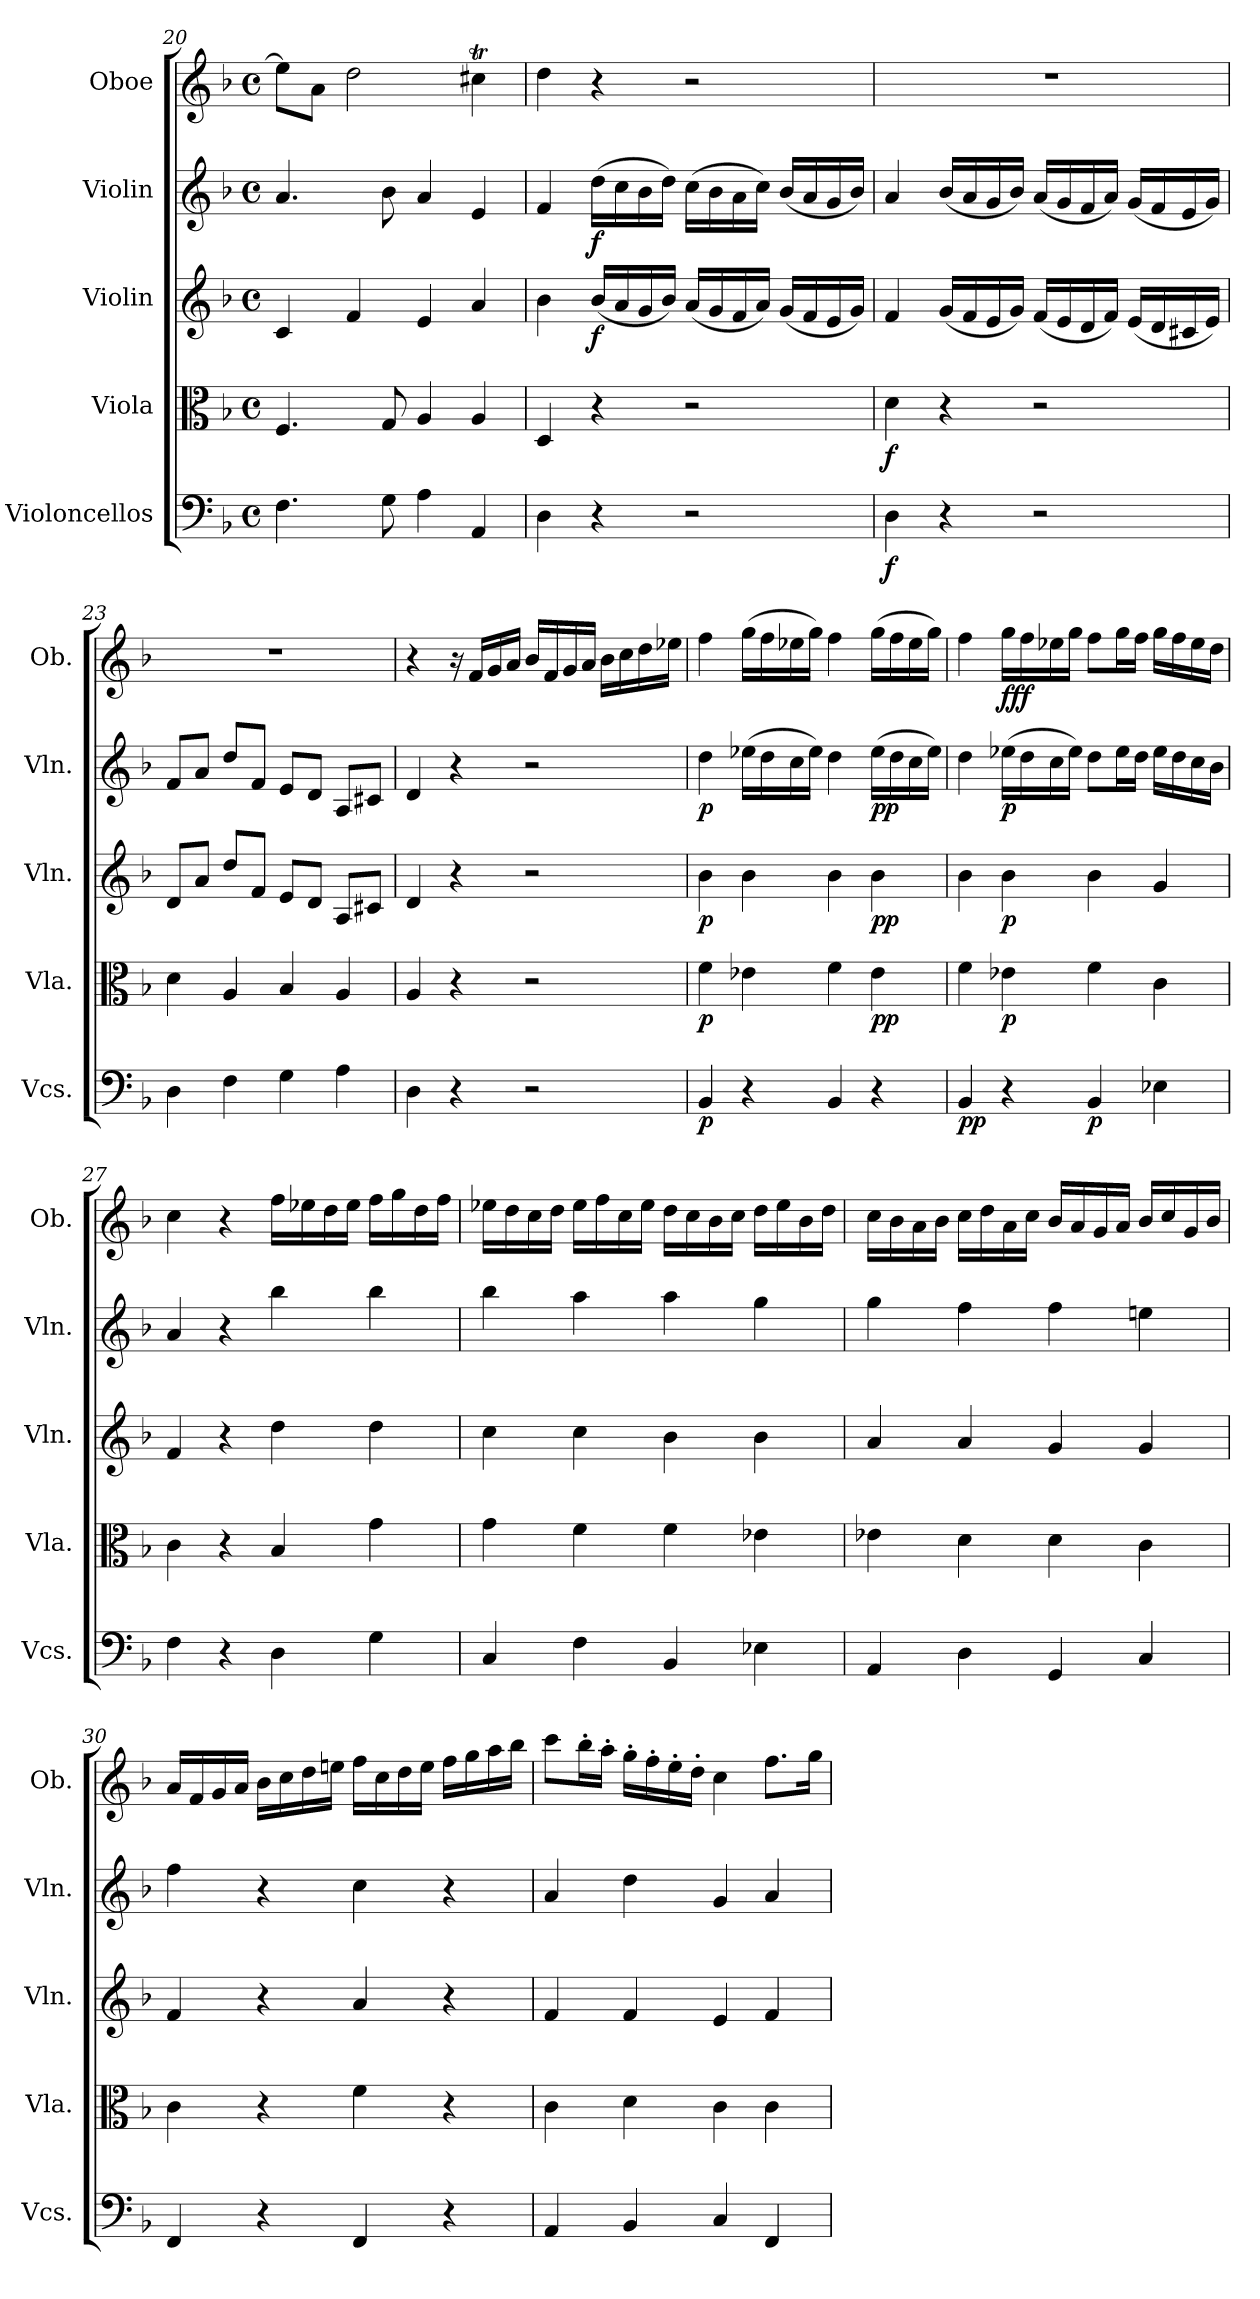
**kern	**dynam	**kern	**dynam	**kern	**dynam	**kern	**dynam	**kern	**dynam
*part5	*part5	*part4	*part4	*part3	*part3	*part2	*part2	*part1	*part1
*staff5	*staff5	*staff4	*staff4	*staff3	*staff3	*staff2	*staff2	*staff1	*staff1
*I"Violoncellos	*	*I"Viola	*	*I"Violin	*	*I"Violin	*	*I"Oboe	*
*I'Vcs.	*	*I'Vla.	*	*I'Vln.	*	*I'Vln.	*	*I'Ob.	*
*clefF4	*	*clefC3	*	*clefG2	*	*clefG2	*	*clefG2	*
*k[b-]	*	*k[b-]	*	*k[b-]	*	*k[b-]	*	*k[b-]	*
*M4/4	*	*M4/4	*	*M4/4	*	*M4/4	*	*M4/4	*
*met(c)	*	*met(c)	*	*met(c)	*	*met(c)	*	*met(c)	*
=20	=20	=20	=20	=20	=20	=20	=20	=20	=20
4.F\	.	4.F/	.	4c/	.	4.a/	.	8ee\L]	.
.	.	.	.	.	.	.	.	8a\J	.
!	!	!	!	!	!	!	!	!LO:N:head=open	!
.	.	.	.	4f/	.	.	.	2dd\	.
8G\	.	8G/	.	.	.	8b-\	.	.	.
4A\	.	4A/	.	4e/	.	4a/	.	.	.
4AA/	.	4A/	.	4a/	.	4e/	.	4cc#Xt\	.
=21	=21	=21	=21	=21	=21	=21	=21	=21	=21
4D\	.	4D/	.	4b-\	.	4f/	.	4dd\	.
!	!	!	!	!	!LO:DY:b	!	!LO:DY:b	!	!
4r	.	4r	.	(<16b-/LL	f	(>16dd\LL	f	4r	.
.	.	.	.	16a/	.	16cc\	.	.	.
.	.	.	.	16g/	.	16b-\	.	.	.
.	.	.	.	16b-/JJ)	.	16dd\JJ)	.	.	.
2r	.	2r	.	(<16a/LL	.	(>16cc\LL	.	2r	.
.	.	.	.	16g/	.	16b-\	.	.	.
.	.	.	.	16f/	.	16a\	.	.	.
.	.	.	.	16a/JJ)	.	16cc\JJ)	.	.	.
.	.	.	.	(<16g/LL	.	(<16b-/LL	.	.	.
.	.	.	.	16f/	.	16a/	.	.	.
.	.	.	.	16e/	.	16g/	.	.	.
.	.	.	.	16g/JJ)	.	16b-/JJ)	.	.	.
!!LO:PB:g=z
=22	=22	=22	=22	=22	=22	=22	=22	=22	=22
!	!LO:DY:b	!	!LO:DY:b	!	!	!	!	!	!
4D\	f	4d\	f	4f/	.	4a/	.	1r	.
4r	.	4r	.	(<16g/LL	.	(<16b-/LL	.	.	.
.	.	.	.	16f/	.	16a/	.	.	.
.	.	.	.	16e/	.	16g/	.	.	.
.	.	.	.	16g/JJ)	.	16b-/JJ)	.	.	.
2r	.	2r	.	(<16f/LL	.	(<16a/LL	.	.	.
.	.	.	.	16e/	.	16g/	.	.	.
.	.	.	.	16d/	.	16f/	.	.	.
.	.	.	.	16f/JJ)	.	16a/JJ)	.	.	.
.	.	.	.	(<16e/LL	.	(<16g/LL	.	.	.
.	.	.	.	16d/	.	16f/	.	.	.
.	.	.	.	16c#X/	.	16e/	.	.	.
.	.	.	.	16e/JJ)	.	16g/JJ)	.	.	.
=23	=23	=23	=23	=23	=23	=23	=23	=23	=23
4D\	.	4d\	.	8d/L	.	8f/L	.	1r	.
.	.	.	.	8a/J	.	8a/J	.	.	.
4F\	.	4A/	.	8dd/L	.	8dd/L	.	.	.
.	.	.	.	8f/J	.	8f/J	.	.	.
4G\	.	4B-/	.	8e/L	.	8e/L	.	.	.
.	.	.	.	8d/J	.	8d/J	.	.	.
4A\	.	4A/	.	8A/L	.	8A/L	.	.	.
.	.	.	.	8c#X/J	.	8c#X/J	.	.	.
=24	=24	=24	=24	=24	=24	=24	=24	=24	=24
4D\	.	4A/	.	4d/	.	4d/	.	4r	.
4r	.	4r	.	4r	.	4r	.	16r	.
.	.	.	.	.	.	.	.	16f/LL	.
.	.	.	.	.	.	.	.	16g/	.
.	.	.	.	.	.	.	.	16a/JJ	.
2r	.	2r	.	2r	.	2r	.	16b-/LL	.
.	.	.	.	.	.	.	.	16f/	.
.	.	.	.	.	.	.	.	16g/	.
.	.	.	.	.	.	.	.	16a/JJ	.
.	.	.	.	.	.	.	.	16b-\LL	.
.	.	.	.	.	.	.	.	16cc\	.
.	.	.	.	.	.	.	.	16dd\	.
.	.	.	.	.	.	.	.	16ee-X\JJ	.
!!LO:LB:g=z
=25	=25	=25	=25	=25	=25	=25	=25	=25	=25
!	!LO:DY:b	!	!LO:DY:b	!	!LO:DY:b	!	!LO:DY:b	!	!
4BB-/	p	4f\	p	4b-\	p	4dd\	p	4ff\	.
4r	.	4e-X\	.	4b-\	.	(>16ee-X\LL	.	(>16gg\LL	.
.	.	.	.	.	.	16dd\	.	16ff\	.
.	.	.	.	.	.	16cc\	.	16ee-X\	.
.	.	.	.	.	.	16ee-\JJ)	.	16gg\JJ)	.
4BB-/	.	4f\	.	4b-\	.	4dd\	.	4ff\	.
!	!	!	!LO:DY:b	!	!LO:DY:b	!	!LO:DY:b	!	!LO:DY:b
!	!	!	!	!	!	!	!	!	!LO:DY:n=1:b
!	!	!	!	!	!	!	!	!	!LO:DY:n=2:b
4r	.	4e-\	pp	4b-\	pp	(>16ee-\LL	pp	(>16gg\LL	other-dynamics mp other-dynamics
.	.	.	.	.	.	16dd\	.	16ff\	.
.	.	.	.	.	.	16cc\	.	16ee-\	.
.	.	.	.	.	.	16ee-\JJ)	.	16gg\JJ)	.
=26	=26	=26	=26	=26	=26	=26	=26	=26	=26
!	!LO:DY:b	!	!	!	!	!	!	!	!
4BB-/	pp	4f\	.	4b-\	.	4dd\	.	4ff\	.
!	!	!	!LO:DY:b	!	!LO:DY:b	!	!LO:DY:b	!	!LO:DY:b
4r	.	4e-X\	p	4b-\	p	(>16ee-X\LL	p	16gg\LL	fff
.	.	.	.	.	.	16dd\	.	16ff\	.
.	.	.	.	.	.	16cc\	.	16ee-X\	.
.	.	.	.	.	.	16ee-\JJ)	.	16gg\JJ	.
!	!LO:DY:b	!	!	!	!	!	!	!	!
4BB-/	p	4f\	.	4b-\	.	8dd\L	.	8ff\L	.
.	.	.	.	.	.	16ee-\L	.	16gg\L	.
.	.	.	.	.	.	16dd\JJ	.	16ff\JJ	.
4E-X\	.	4c\	.	4g/	.	16ee-\LL	.	16gg\LL	.
.	.	.	.	.	.	16dd\	.	16ff\	.
.	.	.	.	.	.	16cc\	.	16ee-\	.
.	.	.	.	.	.	16b-\JJ	.	16dd\JJ	.
=27	=27	=27	=27	=27	=27	=27	=27	=27	=27
4F\	.	4c\	.	4f/	.	4a/	.	4cc\	.
4r	.	4r	.	4r	.	4r	.	4r	.
4D\	.	4B-/	.	4dd\	.	4bb-\	.	16ff\LL	.
.	.	.	.	.	.	.	.	16ee-X\	.
.	.	.	.	.	.	.	.	16dd\	.
.	.	.	.	.	.	.	.	16ee-\JJ	.
4G\	.	4g\	.	4dd\	.	4bb-\	.	16ff\LL	.
.	.	.	.	.	.	.	.	16gg\	.
.	.	.	.	.	.	.	.	16dd\	.
.	.	.	.	.	.	.	.	16ff\JJ	.
!!LO:PB:g=z
=28	=28	=28	=28	=28	=28	=28	=28	=28	=28
4C/	.	4g\	.	4cc\	.	4bb-\	.	16ee-X\LL	.
.	.	.	.	.	.	.	.	16dd\	.
.	.	.	.	.	.	.	.	16cc\	.
.	.	.	.	.	.	.	.	16dd\JJ	.
4F\	.	4f\	.	4cc\	.	4aa\	.	16ee-\LL	.
.	.	.	.	.	.	.	.	16ff\	.
.	.	.	.	.	.	.	.	16cc\	.
.	.	.	.	.	.	.	.	16ee-\JJ	.
4BB-/	.	4f\	.	4b-\	.	4aa\	.	16dd\LL	.
.	.	.	.	.	.	.	.	16cc\	.
.	.	.	.	.	.	.	.	16b-\	.
.	.	.	.	.	.	.	.	16cc\JJ	.
4E-X\	.	4e-X\	.	4b-\	.	4gg\	.	16dd\LL	.
.	.	.	.	.	.	.	.	16ee-\	.
.	.	.	.	.	.	.	.	16b-\	.
.	.	.	.	.	.	.	.	16dd\JJ	.
=29	=29	=29	=29	=29	=29	=29	=29	=29	=29
4AA/	.	4e-X\	.	4a/	.	4gg\	.	16cc\LL	.
.	.	.	.	.	.	.	.	16b-\	.
.	.	.	.	.	.	.	.	16a\	.
.	.	.	.	.	.	.	.	16b-\JJ	.
4D\	.	4d\	.	4a/	.	4ff\	.	16cc\LL	.
.	.	.	.	.	.	.	.	16dd\	.
.	.	.	.	.	.	.	.	16a\	.
.	.	.	.	.	.	.	.	16cc\JJ	.
4GG/	.	4d\	.	4g/	.	4ff\	.	16b-/LL	.
.	.	.	.	.	.	.	.	16a/	.
.	.	.	.	.	.	.	.	16g/	.
.	.	.	.	.	.	.	.	16a/JJ	.
4C/	.	4c\	.	4g/	.	4een\	.	16b-/LL	.
.	.	.	.	.	.	.	.	16cc/	.
.	.	.	.	.	.	.	.	16g/	.
.	.	.	.	.	.	.	.	16b-/JJ	.
!!LO:LB:g=z
=30	=30	=30	=30	=30	=30	=30	=30	=30	=30
4FF/	.	4c\	.	4f/	.	4ff\	.	16a/LL	.
.	.	.	.	.	.	.	.	16f/	.
.	.	.	.	.	.	.	.	16g/	.
.	.	.	.	.	.	.	.	16a/JJ	.
4r	.	4r	.	4r	.	4r	.	16b-\LL	.
.	.	.	.	.	.	.	.	16cc\	.
.	.	.	.	.	.	.	.	16dd\	.
.	.	.	.	.	.	.	.	16een\JJ	.
4FF/	.	4f\	.	4a/	.	4cc\	.	16ff\LL	.
.	.	.	.	.	.	.	.	16cc\	.
.	.	.	.	.	.	.	.	16dd\	.
.	.	.	.	.	.	.	.	16ee\JJ	.
4r	.	4r	.	4r	.	4r	.	16ff\LL	.
.	.	.	.	.	.	.	.	16gg\	.
.	.	.	.	.	.	.	.	16aa\	.
.	.	.	.	.	.	.	.	16bb-\JJ	.
=31	=31	=31	=31	=31	=31	=31	=31	=31	=31
4AA/	.	4c\	.	4f/	.	4a/	.	8ccc\L	.
.	.	.	.	.	.	.	.	16bb-'\L	.
.	.	.	.	.	.	.	.	16aa'\JJ	.
4BB-/	.	4d\	.	4f/	.	4dd\	.	16gg'\LL	.
.	.	.	.	.	.	.	.	16ff'\	.
.	.	.	.	.	.	.	.	16ee'\	.
.	.	.	.	.	.	.	.	16dd'\JJ	.
4C/	.	4c\	.	4e/	.	4g/	.	4cc\	.
4FF/	.	4c\	.	4f/	.	4a/	.	8.ff\L	.
.	.	.	.	.	.	.	.	16gg\Jk	.
=	=	=	=	=	=	=	=	=	=
*-	*-	*-	*-	*-	*-	*-	*-	*-	*-
